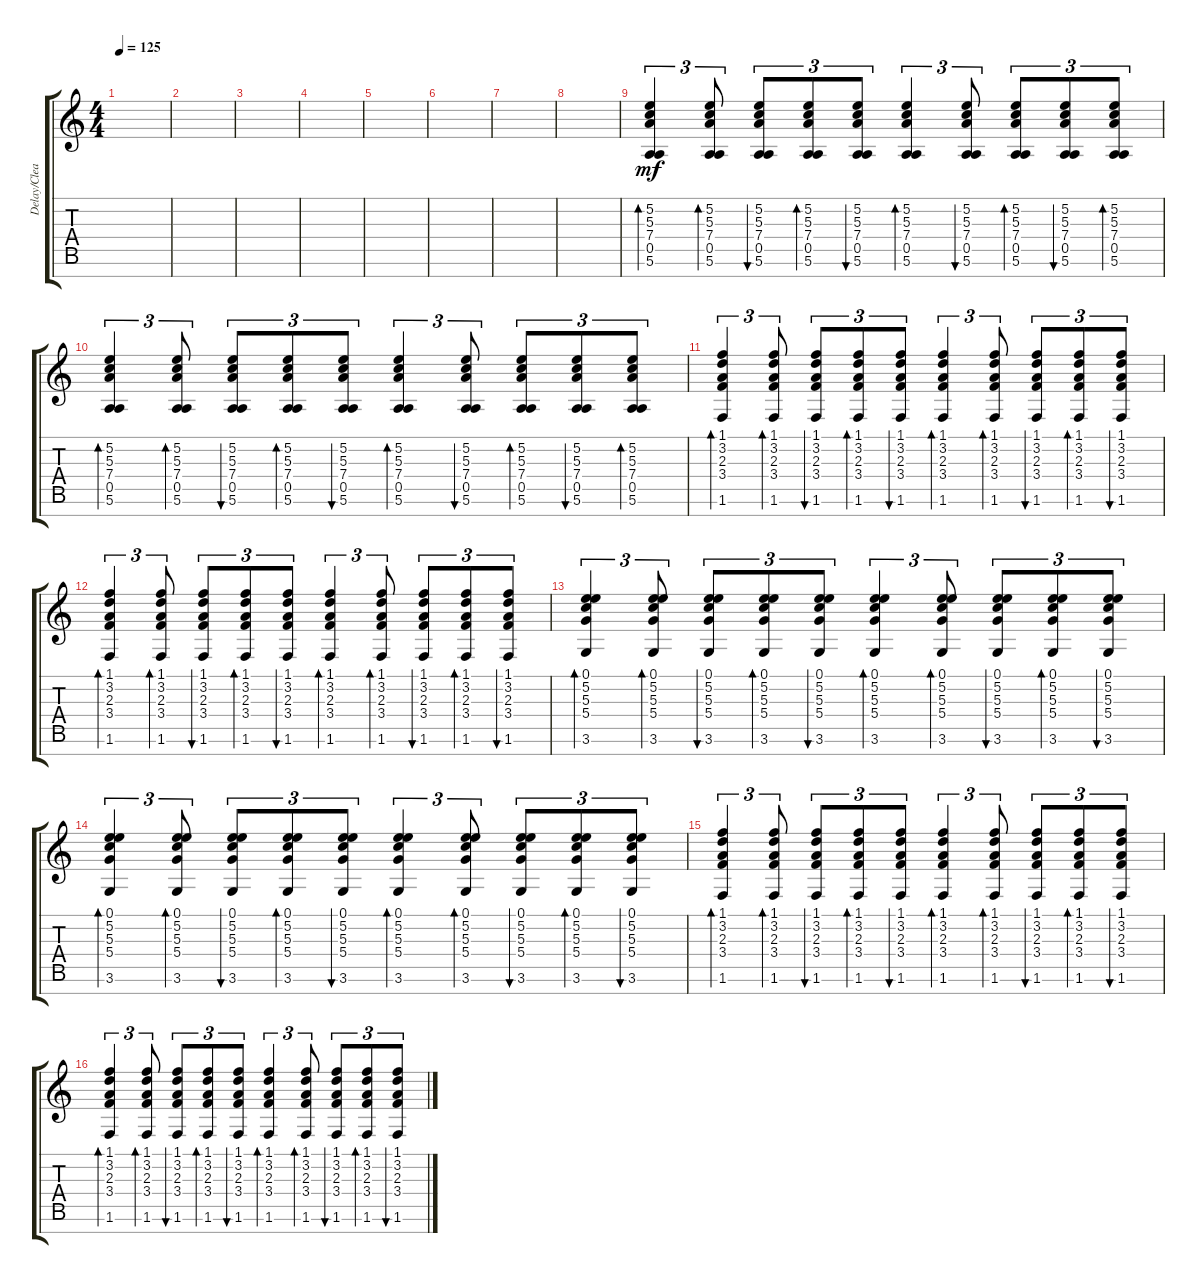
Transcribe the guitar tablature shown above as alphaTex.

\track ("Delay/Clean Guitar" "Delay/Clea") {instrument electricguitarclean}
\staff {score tabs}
\tuning (E4 B3 G3 D3 A2 E2 B1) {hide}
\ts (4 4)
\tempo 125
\clef g2
\ks c
|
|
|
|
|
|
|
|
(5.2 5.3 7.4 0.5 5.6).4{tu (3 2) bd 60 dy mf} (5.2 5.3 7.4 0.5 5.6).8{tu (3 2) bd 60} (5.2 5.3 7.4 0.5 5.6).8{tu (3 2) bu 60} (5.2 5.3 7.4 0.5 5.6).8{tu (3 2) bd 60} (5.2 5.3 7.4 0.5 5.6).8{tu (3 2) bu 60} (5.2 5.3 7.4 0.5 5.6).4{tu (3 2) bd 60} (5.2 5.3 7.4 0.5 5.6).8{tu (3 2) bu 60} (5.2 5.3 7.4 0.5 5.6).8{tu (3 2) bd 60} (5.2 5.3 7.4 0.5 5.6).8{tu (3 2) bu 60} (5.2 5.3 7.4 0.5 5.6).8{tu (3 2) bd 60} |
(5.2 5.3 7.4 0.5 5.6).4{tu (3 2) bd 60} (5.2 5.3 7.4 0.5 5.6).8{tu (3 2) bd 60} (5.2 5.3 7.4 0.5 5.6).8{tu (3 2) bu 60} (5.2 5.3 7.4 0.5 5.6).8{tu (3 2) bd 60} (5.2 5.3 7.4 0.5 5.6).8{tu (3 2) bu 60} (5.2 5.3 7.4 0.5 5.6).4{tu (3 2) bd 60} (5.2 5.3 7.4 0.5 5.6).8{tu (3 2) bu 60} (5.2 5.3 7.4 0.5 5.6).8{tu (3 2) bd 60} (5.2 5.3 7.4 0.5 5.6).8{tu (3 2) bu 60} (5.2 5.3 7.4 0.5 5.6).8{tu (3 2) bd 60} |
(1.1 3.2 2.3 3.4 1.6).4{tu (3 2) bd 60} (1.1 3.2 2.3 3.4 1.6).8{tu (3 2) bd 60} (1.1 3.2 2.3 3.4 1.6).8{tu (3 2) bu 60} (1.1 3.2 2.3 3.4 1.6).8{tu (3 2) bd 60} (1.1 3.2 2.3 3.4 1.6).8{tu (3 2) bu 60} (1.1 3.2 2.3 3.4 1.6).4{tu (3 2) bd 60} (1.1 3.2 2.3 3.4 1.6).8{tu (3 2) bd 60} (1.1 3.2 2.3 3.4 1.6).8{tu (3 2) bu 60} (1.1 3.2 2.3 3.4 1.6).8{tu (3 2) bd 60} (1.1 3.2 2.3 3.4 1.6).8{tu (3 2) bu 60} |
(1.1 3.2 2.3 3.4 1.6).4{tu (3 2) bd 60} (1.1 3.2 2.3 3.4 1.6).8{tu (3 2) bd 60} (1.1 3.2 2.3 3.4 1.6).8{tu (3 2) bu 60} (1.1 3.2 2.3 3.4 1.6).8{tu (3 2) bd 60} (1.1 3.2 2.3 3.4 1.6).8{tu (3 2) bu 60} (1.1 3.2 2.3 3.4 1.6).4{tu (3 2) bd 60} (1.1 3.2 2.3 3.4 1.6).8{tu (3 2) bd 60} (1.1 3.2 2.3 3.4 1.6).8{tu (3 2) bu 60} (1.1 3.2 2.3 3.4 1.6).8{tu (3 2) bd 60} (1.1 3.2 2.3 3.4 1.6).8{tu (3 2) bu 60} |
(0.1 5.2 5.3 5.4 3.6).4{tu (3 2) bd 60} (0.1 5.2 5.3 5.4 3.6).8{tu (3 2) bd 60} (0.1 5.2 5.3 5.4 3.6).8{tu (3 2) bu 60} (0.1 5.2 5.3 5.4 3.6).8{tu (3 2) bd 60} (0.1 5.2 5.3 5.4 3.6).8{tu (3 2) bu 60} (0.1 5.2 5.3 5.4 3.6).4{tu (3 2) bd 60} (0.1 5.2 5.3 5.4 3.6).8{tu (3 2) bd 60} (0.1 5.2 5.3 5.4 3.6).8{tu (3 2) bu 60} (0.1 5.2 5.3 5.4 3.6).8{tu (3 2) bd 60} (0.1 5.2 5.3 5.4 3.6).8{tu (3 2) bu 60} |
(0.1 5.2 5.3 5.4 3.6).4{tu (3 2) bd 60} (0.1 5.2 5.3 5.4 3.6).8{tu (3 2) bd 60} (0.1 5.2 5.3 5.4 3.6).8{tu (3 2) bu 60} (0.1 5.2 5.3 5.4 3.6).8{tu (3 2) bd 60} (0.1 5.2 5.3 5.4 3.6).8{tu (3 2) bu 60} (0.1 5.2 5.3 5.4 3.6).4{tu (3 2) bd 60} (0.1 5.2 5.3 5.4 3.6).8{tu (3 2) bd 60} (0.1 5.2 5.3 5.4 3.6).8{tu (3 2) bu 60} (0.1 5.2 5.3 5.4 3.6).8{tu (3 2) bd 60} (0.1 5.2 5.3 5.4 3.6).8{tu (3 2) bu 60} |
(1.1 3.2 2.3 3.4 1.6).4{tu (3 2) bd 60} (1.1 3.2 2.3 3.4 1.6).8{tu (3 2) bd 60} (1.1 3.2 2.3 3.4 1.6).8{tu (3 2) bu 60} (1.1 3.2 2.3 3.4 1.6).8{tu (3 2) bd 60} (1.1 3.2 2.3 3.4 1.6).8{tu (3 2) bu 60} (1.1 3.2 2.3 3.4 1.6).4{tu (3 2) bd 60} (1.1 3.2 2.3 3.4 1.6).8{tu (3 2) bd 60} (1.1 3.2 2.3 3.4 1.6).8{tu (3 2) bu 60} (1.1 3.2 2.3 3.4 1.6).8{tu (3 2) bd 60} (1.1 3.2 2.3 3.4 1.6).8{tu (3 2) bu 60} |
(1.1 3.2 2.3 3.4 1.6).4{tu (3 2) bd 60} (1.1 3.2 2.3 3.4 1.6).8{tu (3 2) bd 60} (1.1 3.2 2.3 3.4 1.6).8{tu (3 2) bu 60} (1.1 3.2 2.3 3.4 1.6).8{tu (3 2) bd 60} (1.1 3.2 2.3 3.4 1.6).8{tu (3 2) bu 60} (1.1 3.2 2.3 3.4 1.6).4{tu (3 2) bd 60} (1.1 3.2 2.3 3.4 1.6).8{tu (3 2) bd 60} (1.1 3.2 2.3 3.4 1.6).8{tu (3 2) bu 60} (1.1 3.2 2.3 3.4 1.6).8{tu (3 2) bd 60} (1.1 3.2 2.3 3.4 1.6).8{tu (3 2) bu 60}
